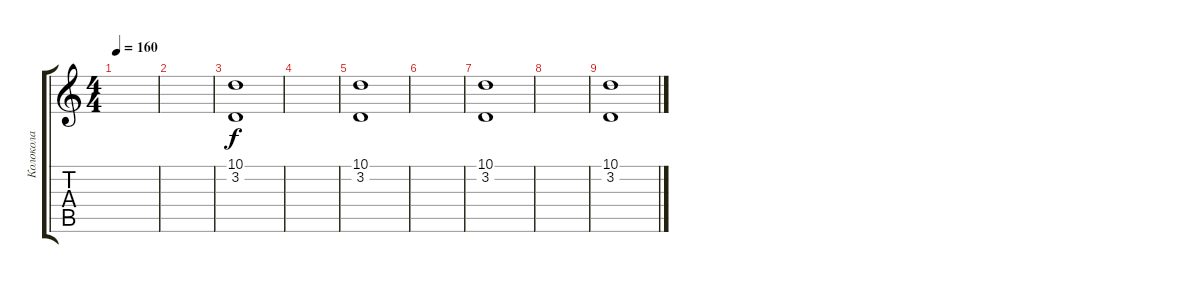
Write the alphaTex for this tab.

\track ("Колокола" "Колокола") {instrument tubularbells}
\staff {score tabs}
\tuning (E4 B3 G3 D3 A2 E2) {hide}
\ts (4 4)
\tempo 160
\clef g2
\ks c
|
|
(10.1 3.2).1 |
|
(10.1 3.2).1 |
|
(10.1 3.2).1 |
|
(10.1 3.2).1
